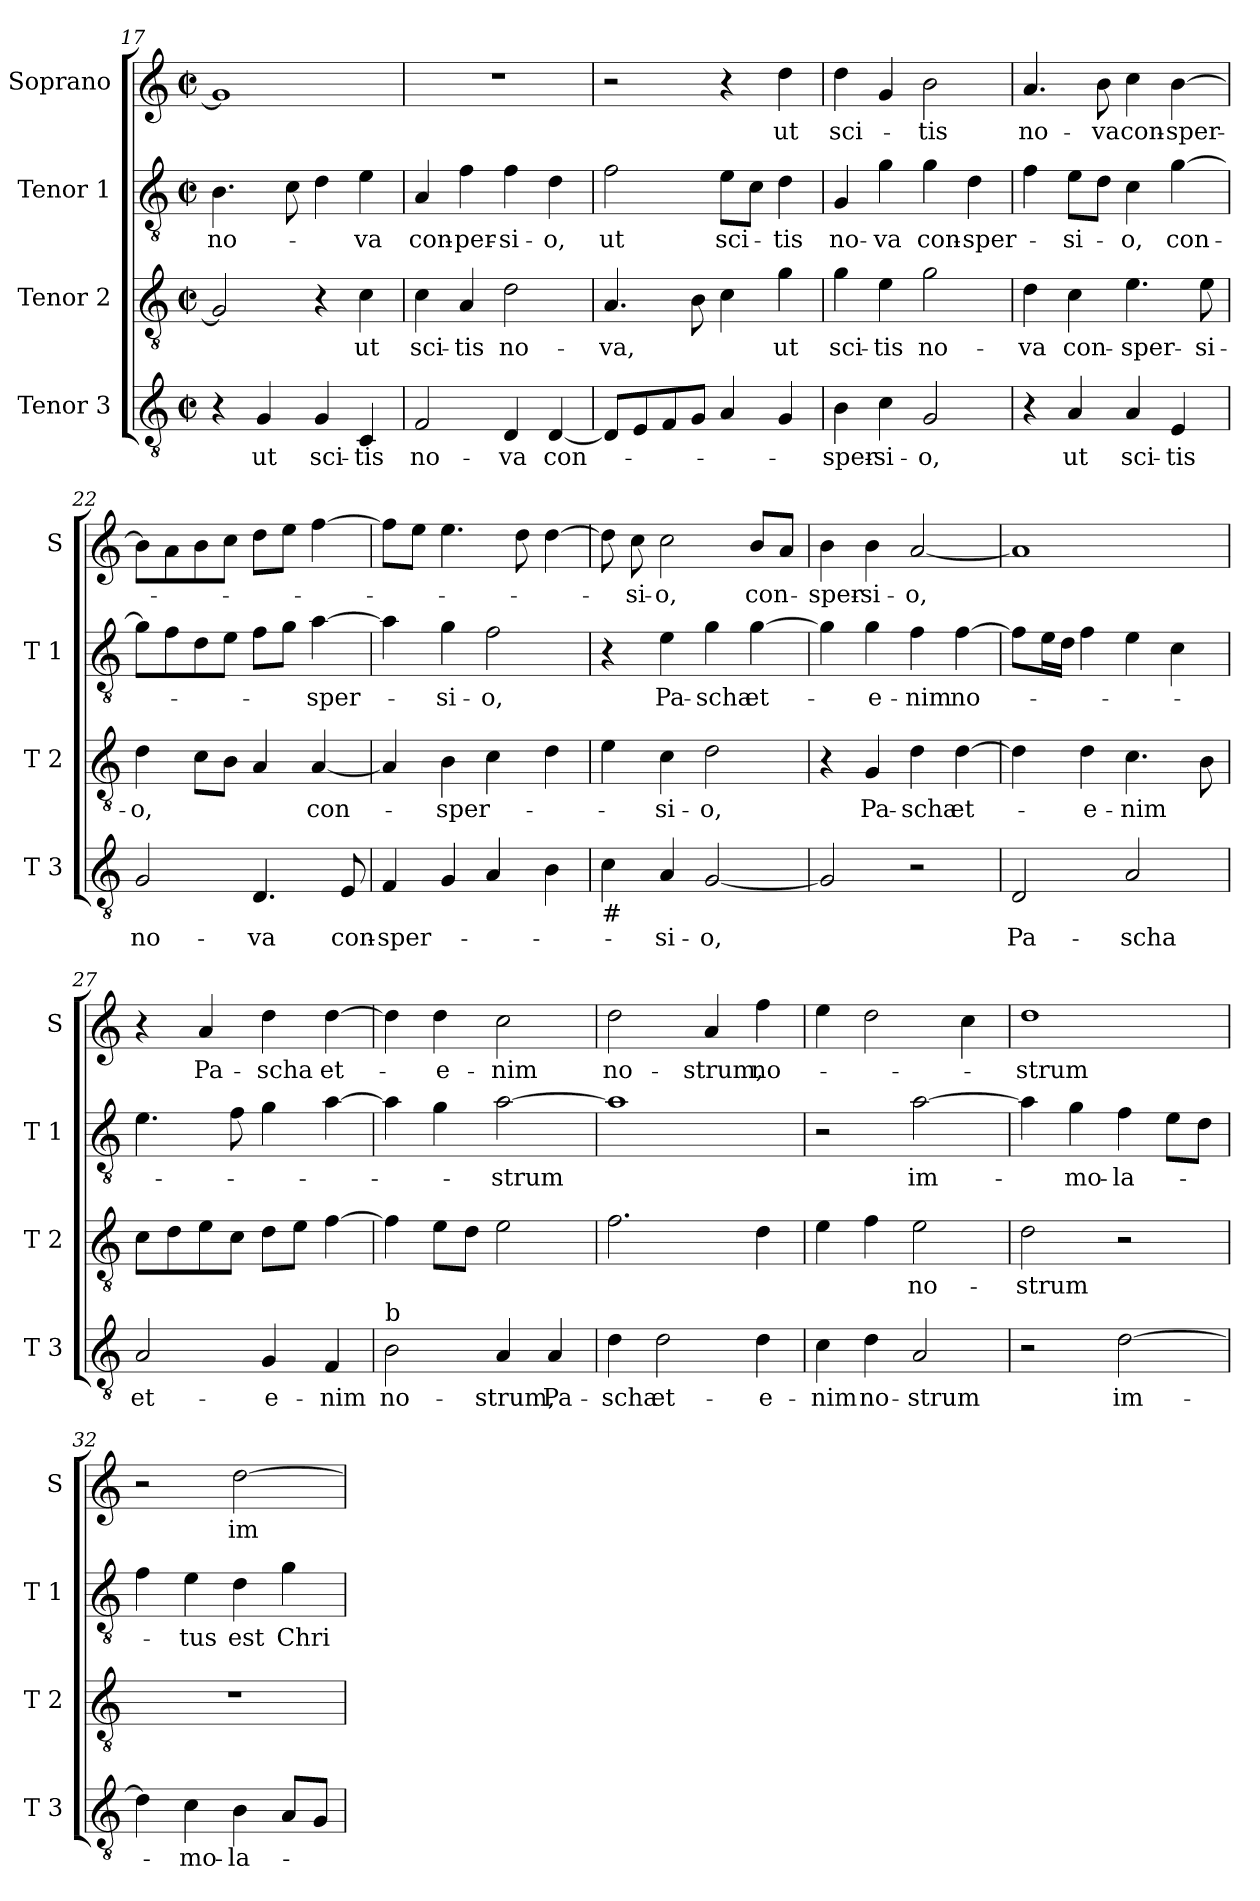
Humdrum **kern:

**kern	**text	**kern	**text	**kern	**text	**kern	**text
*part4	*part4	*part3	*part3	*part2	*part2	*part1	*part1
*staff4	*staff4	*staff3	*staff3	*staff2	*staff2	*staff1	*staff1
*I"Tenor 3	*	*I"Tenor 2	*	*I"Tenor 1	*	*I"Soprano	*
*I'T 3	*	*I'T 2	*	*I'T 1	*	*I'S	*
*clefGv2	*	*clefGv2	*	*clefGv2	*	*clefG2	*
*k[]	*	*k[]	*	*k[]	*	*k[]	*
*C:	*	*C:	*	*C:	*	*C:	*
*M2/2	*	*M2/2	*	*M2/2	*	*M2/2	*
*met(c|)	*	*met(c|)	*	*met(c|)	*	*met(c|)	*
=17	=17	=17	=17	=17	=17	=17	=17
!	!	!	!	!	!LO:LY:b	!	!
4r	.	2G/]	.	4.B\	no-	1g]	.
!	!LO:LY:b	!	!	!	!	!	!
4G/	ut	.	.	.	.	.	.
.	.	.	.	8c\	.	.	.
!	!LO:LY:b	!	!	!	!	!	!
4G/	sci-	4r	.	4d\	.	.	.
!	!LO:LY:b	!	!LO:LY:b	!	!LO:LY:b	!	!
4C/	-tis	4c\	ut	4e\	-va	.	.
=18	=18	=18	=18	=18	=18	=18	=18
!	!LO:LY:b	!	!LO:LY:b	!	!LO:LY:b	!	!
2F/	no-	4c\	sci-	4A/	con-	1r	.
!	!	!	!LO:LY:b	!	!LO:LY:b	!	!
.	.	4A/	-tis	4f\	-per-	.	.
!	!LO:LY:b	!	!LO:LY:b	!	!LO:LY:b	!	!
4D/	-va	2d\	no-	4f\	-si-	.	.
!	!LO:LY:b	!	!	!	!LO:LY:b	!	!
[4D/	con-	.	.	4d\	-o,	.	.
=19	=19	=19	=19	=19	=19	=19	=19
!	!	!	!LO:LY:b	!	!LO:LY:b	!	!
8D/L]	.	4.A/	-va,	2f\	ut	2r	.
8E/	.	.	.	.	.	.	.
8F/	.	.	.	.	.	.	.
8G/J	.	8B\	.	.	.	.	.
!	!	!	!	!	!LO:LY:b	!	!
4A/	.	4c\	.	8e\L	sci-	4r	.
.	.	.	.	8c\J	.	.	.
!	!	!	!LO:LY:b	!	!LO:LY:b	!	!LO:LY:b
4G/	.	4g\	ut	4d\	-tis	4dd\	ut
=20	=20	=20	=20	=20	=20	=20	=20
!	!LO:LY:b	!	!LO:LY:b	!	!LO:LY:b	!	!LO:LY:b
4B\	-sper-	4g\	sci-	4G/	no-	4dd\	sci-
!	!LO:LY:b	!	!LO:LY:b	!	!LO:LY:b	!	!
4c\	-si-	4e\	-tis	4g\	-va	4g/	.
!	!LO:LY:b	!	!LO:LY:b	!	!LO:LY:b	!	!LO:LY:b
2G/	-o,	2g\	no-	4g\	con-	2b\	-tis
!	!	!	!	!	!LO:LY:b	!	!
.	.	.	.	4d\	-sper-	.	.
!!LO:PB:g=z
=21	=21	=21	=21	=21	=21	=21	=21
!	!	!	!LO:LY:b	!	!	!	!LO:LY:b
4r	.	4d\	-va	4f\	.	4.a/	no-
!	!LO:LY:b	!	!LO:LY:b	!	!LO:LY:b	!	!
4A/	ut	4c\	con-	8e\L	-si-	.	.
!	!	!	!	!	!	!	!LO:LY:b
.	.	.	.	8d\J	.	8b\	-va
!	!LO:LY:b	!	!LO:LY:b	!	!LO:LY:b	!	!LO:LY:b
4A/	sci-	4.e\	-sper-	4c\	-o,	4cc\	con-
!	!LO:LY:b	!	!	!	!LO:LY:b	!	!LO:LY:b
4E/	-tis	.	.	[4g\	con-	[4b\	-sper-
!	!	!	!LO:LY:b	!	!	!	!
.	.	8e\	-si-	.	.	.	.
=22	=22	=22	=22	=22	=22	=22	=22
!	!LO:LY:b	!	!LO:LY:b	!	!	!	!
2G/	no-	4d\	-o,	8g\L]	.	8b\L]	.
.	.	.	.	8f\	.	8a\	.
.	.	8c\L	.	8d\	.	8b\	.
.	.	8B\J	.	8e\J	.	8cc\J	.
!	!LO:LY:b	!	!	!	!	!	!
4.D/	-va	4A/	.	8f\L	.	8dd\L	.
.	.	.	.	8g\J	.	8ee\J	.
!	!	!	!LO:LY:b	!	!LO:LY:b	!	!
.	.	[4A/	con-	[4a\	-sper-	[4ff\	.
!	!LO:LY:b	!	!	!	!	!	!
8E/	con-	.	.	.	.	.	.
=23	=23	=23	=23	=23	=23	=23	=23
!	!LO:LY:b	!	!	!	!	!	!
4F/	-sper-	4A/]	.	4a\]	.	8ff\L]	.
.	.	.	.	.	.	8ee\J	.
!	!	!	!LO:LY:b	!	!LO:LY:b	!	!
4G/	.	4B\	-sper-	4g\	-si-	4.ee\	.
!	!	!	!	!	!LO:LY:b	!	!
4A/	.	4c\	.	2f\	-o,	.	.
.	.	.	.	.	.	8dd\	.
4B\	.	4d\	.	.	.	[4dd\	.
=24	=24	=24	=24	=24	=24	=24	=24
!LO:TX:b:t=#	!	!	!	!	!	!	!
4c\	.	4e\	.	4r	.	8dd\]	.
!	!	!	!	!	!	!	!LO:LY:b
.	.	.	.	.	.	8cc\	-si-
!	!LO:LY:b	!	!LO:LY:b	!	!LO:LY:b	!	!LO:LY:b
4A/	-si-	4c\	-si-	4e\	Pa-	2cc\	-o,
!	!LO:LY:b	!	!LO:LY:b	!	!LO:LY:b	!	!
[2G/	-o,	2d\	-o,	4g\	-scha	.	.
!	!	!	!	!	!LO:LY:b	!	!LO:LY:b
.	.	.	.	[4g\	et-	8b/L	con-
.	.	.	.	.	.	8a/J	.
=25	=25	=25	=25	=25	=25	=25	=25
!	!	!	!	!	!	!	!LO:LY:b
2G/]	.	4r	.	4g\]	.	4b\	-sper-
!	!	!	!LO:LY:b	!	!LO:LY:b	!	!LO:LY:b
.	.	4G/	Pa-	4g\	-e-	4b\	-si-
!	!	!	!LO:LY:b	!	!LO:LY:b	!	!LO:LY:b
2r	.	4d\	-scha	4f\	-nim	[2a/	-o,
!	!	!	!LO:LY:b	!	!LO:LY:b	!	!
.	.	[4d\	et-	[4f\	no-	.	.
=26	=26	=26	=26	=26	=26	=26	=26
!	!LO:LY:b	!	!	!	!	!	!
2D/	Pa-	4d\]	.	8f\L]	.	1a]	.
.	.	.	.	16e\L	.	.	.
.	.	.	.	16d\JJ	.	.	.
!	!	!	!LO:LY:b	!	!	!	!
.	.	4d\	-e-	4f\	.	.	.
!	!LO:LY:b	!	!LO:LY:b	!	!	!	!
2A/	-scha	4.c\	-nim	4e\	.	.	.
.	.	.	.	4c\	.	.	.
.	.	8B\	.	.	.	.	.
=27	=27	=27	=27	=27	=27	=27	=27
!	!LO:LY:b	!	!	!	!	!	!
2A/	et-	8c\L	.	4.e\	.	4r	.
.	.	8d\	.	.	.	.	.
!	!	!	!	!	!	!	!LO:LY:b
.	.	8e\	.	.	.	4a/	Pa-
.	.	8c\J	.	8f\	.	.	.
!	!LO:LY:b	!	!	!	!	!	!LO:LY:b
4G/	-e-	8d\L	.	4g\	.	4dd\	-scha
.	.	8e\J	.	.	.	.	.
!	!LO:LY:b	!	!	!	!	!	!LO:LY:b
4F/	-nim	[4f\	.	[4a\	.	[4dd\	et-
!!LO:LB:g=z
=28	=28	=28	=28	=28	=28	=28	=28
!LO:TX:a:t=b	!	!	!	!	!	!	!
!	!LO:LY:b	!	!	!	!	!	!
2B\	no-	4f\]	.	4a\]	.	4dd\]	.
!	!	!	!	!	!	!	!LO:LY:b
.	.	8e\L	.	4g\	.	4dd\	-e-
.	.	8d\J	.	.	.	.	.
!	!LO:LY:b	!	!	!	!LO:LY:b	!	!LO:LY:b
4A/	-strum,	2e\	.	[2a\	-strum	2cc\	-nim
!	!LO:LY:b	!	!	!	!	!	!
4A/	Pa-	.	.	.	.	.	.
=29	=29	=29	=29	=29	=29	=29	=29
!	!LO:LY:b	!	!	!	!	!	!LO:LY:b
4d\	-scha	2.f\	.	1a]	.	2dd\	no-
!	!LO:LY:b	!	!	!	!	!	!
2d\	et-	.	.	.	.	.	.
!	!	!	!	!	!	!	!LO:LY:b
.	.	.	.	.	.	4a/	-strum,
!	!LO:LY:b	!	!	!	!	!	!LO:LY:b
4d\	-e-	4d\	.	.	.	4ff\	no-
=30	=30	=30	=30	=30	=30	=30	=30
!	!LO:LY:b	!	!	!	!	!	!
4c\	-nim	4e\	.	2r	.	4ee\	.
!	!LO:LY:b	!	!	!	!	!	!
4d\	no-	4f\	.	.	.	2dd\	.
!	!LO:LY:b	!	!LO:LY:b	!	!LO:LY:b	!	!
2A/	-strum	2e\	no-	[2a\	im-	.	.
.	.	.	.	.	.	4cc\	.
=31	=31	=31	=31	=31	=31	=31	=31
!	!	!	!LO:LY:b	!	!	!	!LO:LY:b
2r	.	2d\	-strum	4a\]	.	1dd	-strum
!	!	!	!	!	!LO:LY:b	!	!
.	.	.	.	4g\	-mo-	.	.
!	!LO:LY:b	!	!	!	!LO:LY:b	!	!
[2d\	im-	2r	.	4f\	-la-	.	.
.	.	.	.	8e\L	.	.	.
.	.	.	.	8d\J	.	.	.
=32	=32	=32	=32	=32	=32	=32	=32
4d\]	.	1r	.	4f\	.	2r	.
!	!LO:LY:b	!	!	!	!LO:LY:b	!	!
4c\	-mo-	.	.	4e\	-tus	.	.
!	!LO:LY:b	!	!	!	!LO:LY:b	!	!LO:LY:b
4B\	-la-	.	.	4d\	est	[2dd\	im-
!	!	!	!	!	!LO:LY:b	!	!
8A/L	.	.	.	4g\	Chri-	.	.
8G/J	.	.	.	.	.	.	.
=	=	=	=	=	=	=	=
*-	*-	*-	*-	*-	*-	*-	*-
